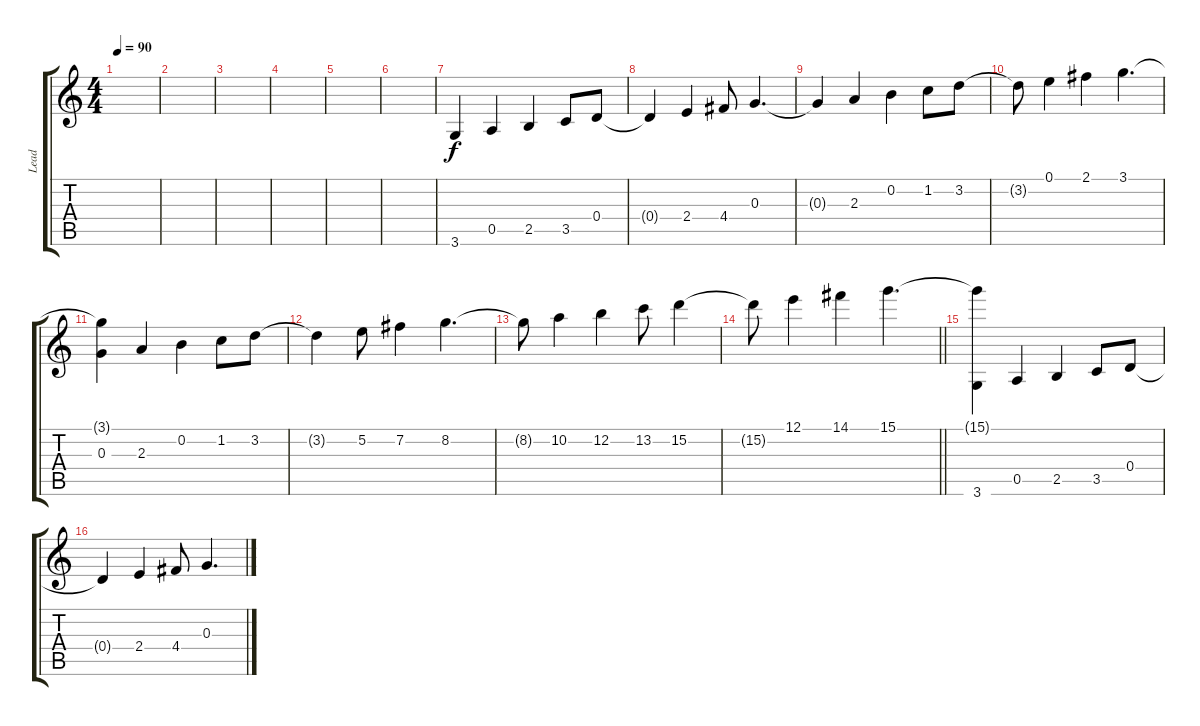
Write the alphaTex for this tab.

\track ("Lead" "Lead") {instrument distortionguitar}
\staff {score tabs}
\tuning (E4 B3 G3 D3 A2 E2) {hide}
\ts (4 4)
\tempo 90
\clef g2
\ks c
|
|
|
|
|
|
3.6.4{volume 4 balance 12} 0.5.4 2.5.4 3.5.8 0.4.8 |
0.4{t}.4 2.4.4 4.4.8 0.3.4{d} |
0.3{t}.4 2.3.4 0.2.4 1.2.8 3.2.8 |
3.2{t}.8 0.1.4 2.1.4 3.1.4{d} |
(3.1{t} 0.3).4 2.3.4 0.2.4 1.2.8 3.2.8 |
3.2{t}.4 5.2.8 7.2.4 8.2.4{d} |
8.2{t}.8 10.2.4 12.2.4 13.2.8 15.2.4 |
\barLineRight lightlight
15.2{t}.8 12.1.4 14.1.4 15.1.4{d} |
(15.1{t} 3.6).4 0.5.4 2.5.4 3.5.8 0.4.8 |
0.4{t}.4 2.4.4 4.4.8 0.3.4{d}
